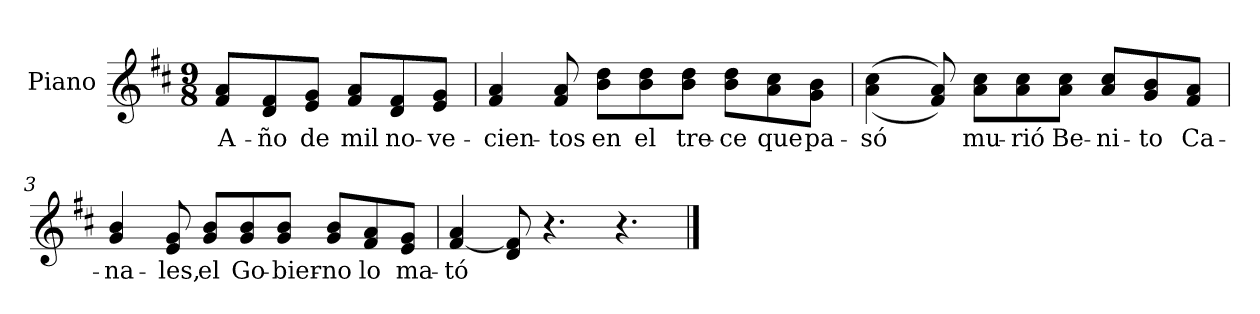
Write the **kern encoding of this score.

**kern	**text
*part1	*part1
*staff1	*staff1
*I"Piano	*
*I'Pno.	*
*clefG2	*
*k[f#c#]	*
*D:	*
*M9/8	*
=	=
8f#/ 8a/L	A-
8d/ 8f#/	-ño
8e/ 8g/J	de
8f#/ 8a/L	mil
8d/ 8f#/	no-
8e/ 8g/J	-ve-
=1	=1
4f#/ 4a/	-cien-
8f#/ 8a/	-tos
8b\ 8dd\L	en
8b\ 8dd\	el
8b\ 8dd\J	tre-
8b\ 8dd\L	-ce
8a\ 8cc#\	que
8g\ 8b\J	pa-
=2	=2
(>(<4a\ 4cc#\	-só
8f#/ 8a/))	.
8a\ 8cc#\L	mu-
8a\ 8cc#\	-rió
8a\ 8cc#\J	Be-
8a/ 8cc#/L	-ni-
8g/ 8b/	-to
8f#/ 8a/J	Ca-
=3	=3
4g/ 4b/	-na-
8e/ 8g/	-les,
8g/ 8b/L	el
8g/ 8b/	Go-
8g/ 8b/J	-bier-
8g/ 8b/L	-no
8f#/ 8a/	lo
8e/ 8g/J	ma-
=4	=4
[4f#/ 4a/	-tó
8d/ 8f#]/	.
4.r	.
4.r	.
==	==
*-	*-
